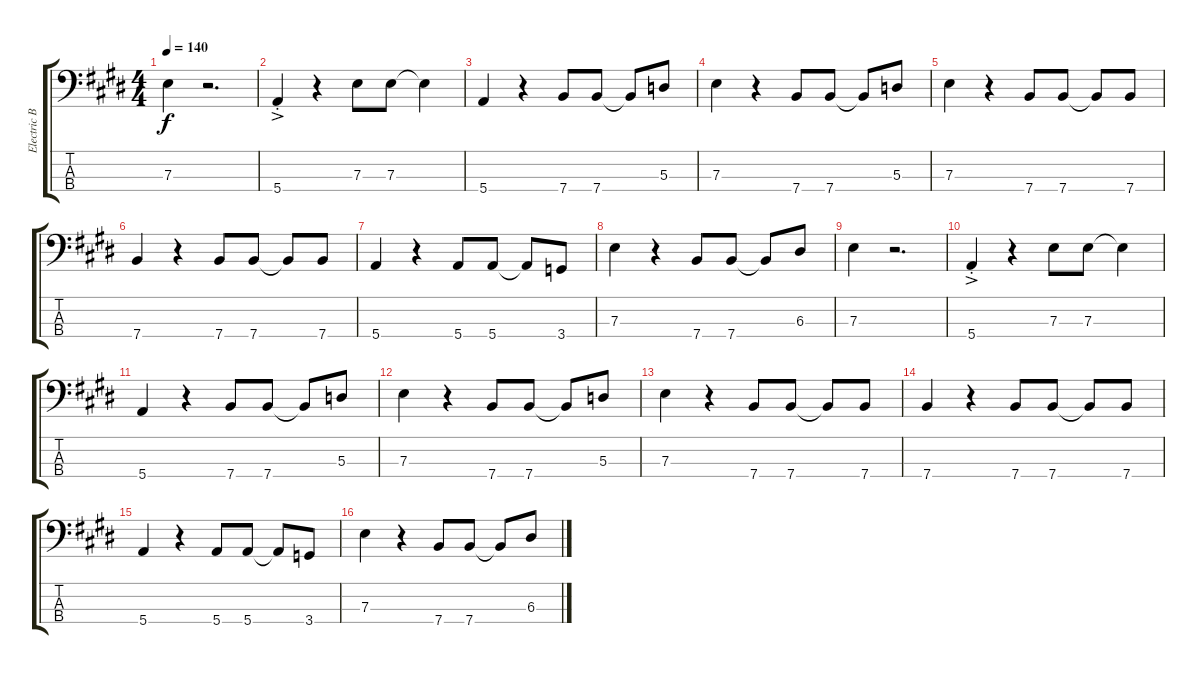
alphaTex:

\track ("Electric Bass" "Electric B") {instrument electricbassfinger}
\staff {score tabs}
\tuning (G2 D2 A1 E1) {hide}
\ts (4 4)
\tempo 140
\clef f4
\ks e
7.3.4{dy f} r.2{d} |
5.4{ac st}.4 r.4 7.3.8 7.3.8 7.3{t}.4 |
5.4.4 r.4 7.4.8 7.4.8 7.4{t}.8 5.3.8 |
7.3.4 r.4 7.4.8 7.4.8 7.4{t}.8 5.3.8 |
7.3.4 r.4 7.4.8 7.4.8 7.4{t}.8 7.4.8 |
7.4.4 r.4 7.4.8 7.4.8 7.4{t}.8 7.4.8 |
5.4.4 r.4 5.4.8 5.4.8 5.4{t}.8 3.4.8 |
7.3.4 r.4 7.4.8 7.4.8 7.4{t}.8 6.3.8 |
7.3.4 r.2{d} |
5.4{ac st}.4 r.4 7.3.8 7.3.8 7.3{t}.4 |
5.4.4 r.4 7.4.8 7.4.8 7.4{t}.8 5.3.8 |
7.3.4 r.4 7.4.8 7.4.8 7.4{t}.8 5.3.8 |
7.3.4 r.4 7.4.8 7.4.8 7.4{t}.8 7.4.8 |
7.4.4 r.4 7.4.8 7.4.8 7.4{t}.8 7.4.8 |
5.4.4 r.4 5.4.8 5.4.8 5.4{t}.8 3.4.8 |
7.3.4 r.4 7.4.8 7.4.8 7.4{t}.8 6.3.8
